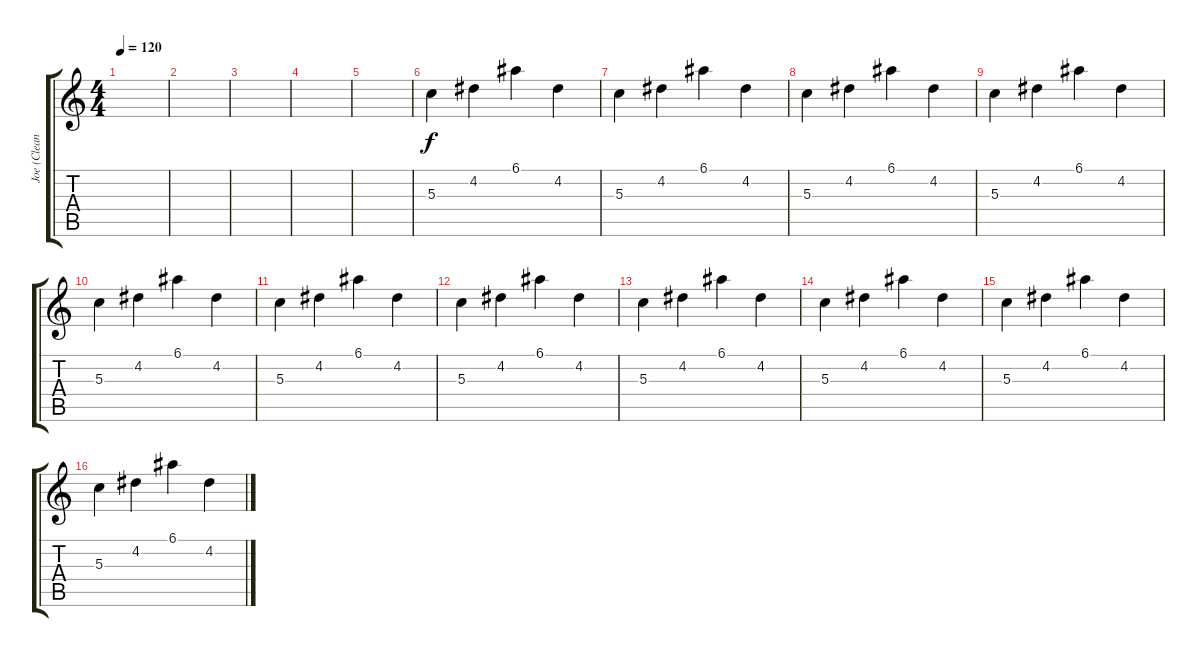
\track ("Joe (Clean)" "Joe (Clean") {instrument electricguitarclean}
\staff {score tabs}
\tuning (E4 B3 G3 D3 A2 E2) {hide}
\ts (4 4)
\tempo 120
\clef g2
\ks c
|
|
|
|
|
5.3.4 4.2.4 6.1.4 4.2.4 |
5.3.4 4.2.4 6.1.4 4.2.4 |
5.3.4 4.2.4 6.1.4 4.2.4 |
5.3.4 4.2.4 6.1.4 4.2.4 |
5.3.4 4.2.4 6.1.4 4.2.4 |
5.3.4 4.2.4 6.1.4 4.2.4 |
5.3.4 4.2.4 6.1.4 4.2.4 |
5.3.4 4.2.4 6.1.4 4.2.4 |
5.3.4 4.2.4 6.1.4 4.2.4 |
5.3.4 4.2.4 6.1.4 4.2.4 |
5.3.4 4.2.4 6.1.4 4.2.4
